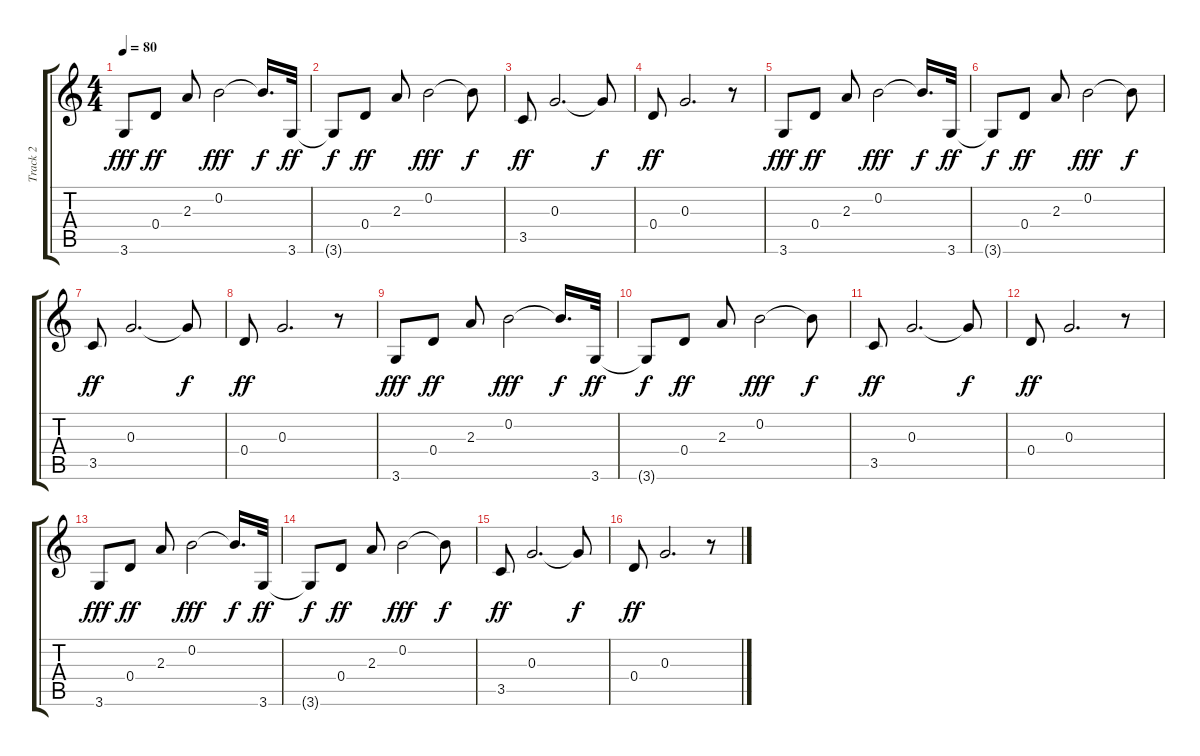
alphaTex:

\track ("Track 2" "Track 2") {instrument acousticguitarnylon}
\staff {score tabs}
\tuning (E4 B3 G3 D3 A2 E2) {hide}
\ts (4 4)
\tempo 80
\clef g2
\ks c
3.6.8{dy fff instrument acousticguitarnylon} 0.4.8{dy ff} 2.3.8 0.2.2{dy fff} 0.2{t}.16{d dy f} 3.6.32{dy ff volume 5} |
3.6{t}.8{dy f} 0.4.8{dy ff volume 5} 2.3.8{volume 6} 0.2.2{dy fff volume 7} 0.2{t}.8{dy f} |
3.5.8{dy ff volume 10} 0.3.2{d volume 11} 0.3{t}.8{dy f} |
0.4.8{dy ff volume 15} 0.3.2{d volume 16} r.8 |
3.6.8{dy fff volume 16} 0.4.8{dy ff} 2.3.8 0.2.2{dy fff} 0.2{t}.16{d dy f} 3.6.32{dy ff} |
3.6{t}.8{dy f} 0.4.8{dy ff} 2.3.8 0.2.2{dy fff} 0.2{t}.8{dy f} |
3.5.8{dy ff} 0.3.2{d} 0.3{t}.8{dy f} |
0.4.8{dy ff} 0.3.2{d} r.8 |
3.6.8{dy fff} 0.4.8{dy ff} 2.3.8 0.2.2{dy fff} 0.2{t}.16{d dy f} 3.6.32{dy ff} |
3.6{t}.8{dy f} 0.4.8{dy ff} 2.3.8 0.2.2{dy fff} 0.2{t}.8{dy f} |
3.5.8{dy ff} 0.3.2{d} 0.3{t}.8{dy f} |
0.4.8{dy ff} 0.3.2{d} r.8 |
3.6.8{dy fff} 0.4.8{dy ff} 2.3.8 0.2.2{dy fff} 0.2{t}.16{d dy f} 3.6.32{dy ff} |
3.6{t}.8{dy f} 0.4.8{dy ff} 2.3.8 0.2.2{dy fff} 0.2{t}.8{dy f} |
3.5.8{dy ff} 0.3.2{d} 0.3{t}.8{dy f} |
0.4.8{dy ff} 0.3.2{d} r.8
